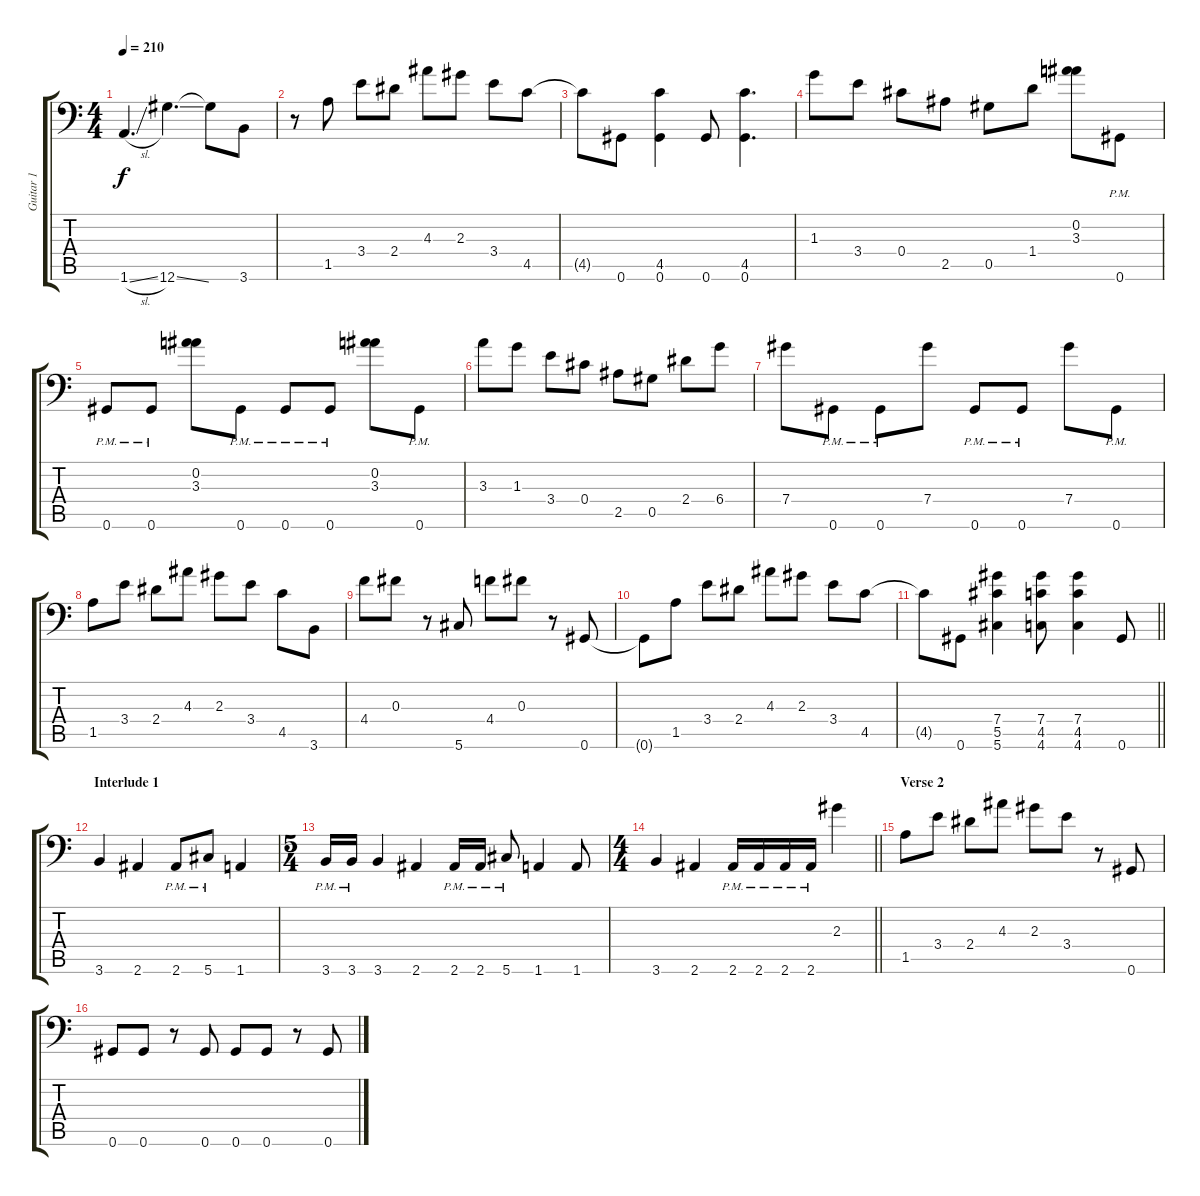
\track ("Guitar 1" "Guitar 1") {instrument distortionguitar}
\staff {score tabs}
\tuning (Eb4 Bb3 Gb3 Db3 Ab2 Ab1) {hide}
\ts (4 4)
\tempo 210
\clef f4
\ks c
1.6{sl}.4{d dy f} 12.6{ss}.4{d} 12.6{t}.8 3.6.8 |
r.8 1.5.8 3.4.8 2.4.8 4.3.8 2.3.8 3.4.8 4.5.8 |
4.5{t}.8 0.6.8 (4.5 0.6).4 0.6.8 (4.5 0.6).4{d} |
1.3.8 3.4.8 0.4.8 2.5.8 0.5.8 1.4.8 (0.2 3.3).8 0.6{pm}.8 |
0.6{pm}.8 0.6{pm}.8 (0.2 3.3).8 0.6{pm}.8 0.6{pm}.8 0.6{pm}.8 (0.2 3.3).8 0.6{pm}.8 |
3.3.8 1.3.8 3.4.8 0.4.8 2.5.8 0.5.8 2.4.8 6.4.8 |
7.4.8 0.6{pm}.8 0.6{pm}.8 7.4.8 0.6{pm}.8 0.6{pm}.8 7.4.8 0.6{pm}.8 |
1.5.8 3.4.8 2.4.8 4.3.8 2.3.8 3.4.8 4.5.8 3.6.8 |
4.4.8 0.3.8 r.8 5.6.8 4.4.8 0.3.8 r.8 0.6.8 |
0.6{t}.8 1.5.8 3.4.8 2.4.8 4.3.8 2.3.8 3.4.8 4.5.8 |
\barLineRight lightlight
4.5{t}.8 0.6.8 (7.4 5.5 5.6).4 (7.4 4.5 4.6).8 (7.4 4.5 4.6).4 0.6.8 |
\section ("" "Interlude 1")
3.6.4 2.6.4 2.6{pm}.8 5.6{pm}.8 1.6.4 |
\ts (5 4)
3.6{pm}.16 3.6{pm}.16 3.6.4 2.6.4 2.6{pm}.16 2.6{pm}.16 5.6{pm}.8 1.6.4 1.6.8 |
\ts (4 4)
\barLineRight lightlight
3.6.4 2.6.4 2.6{pm}.16 2.6{pm}.16 2.6{pm}.16 2.6{pm}.16 2.3.4 |
\section ("" "Verse 2")
1.5.8 3.4.8 2.4.8 4.3.8 2.3.8 3.4.8 r.8 0.6.8 |
0.6.8 0.6.8 r.8 0.6.8 0.6.8 0.6.8 r.8 0.6.8
